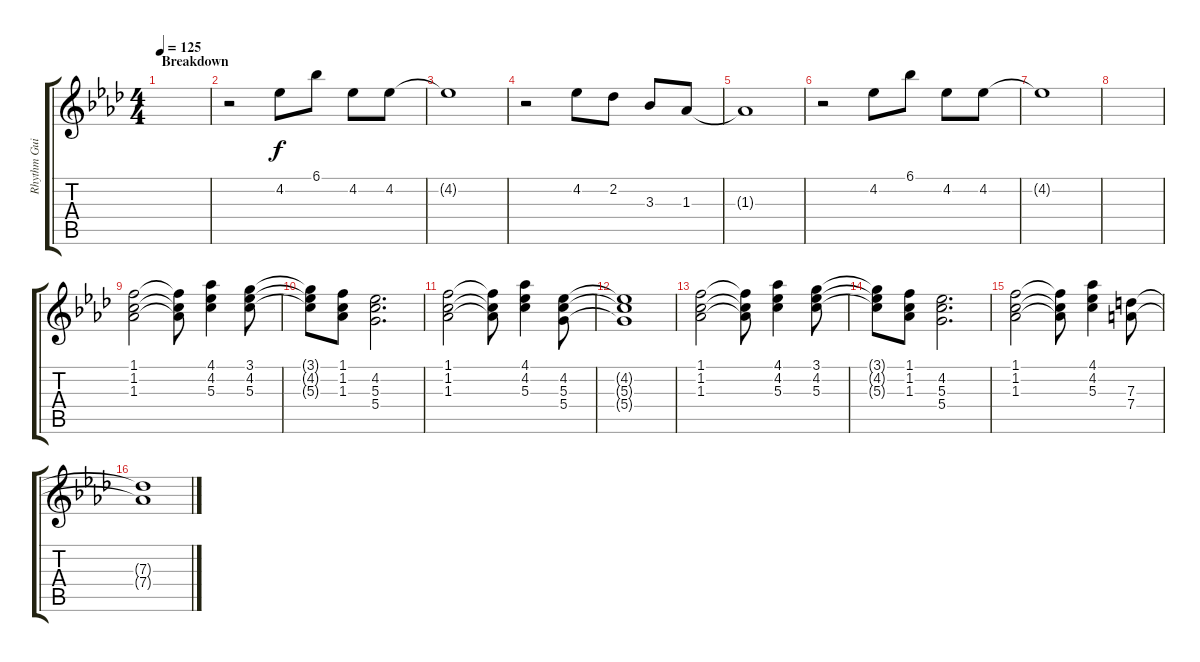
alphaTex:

\track ("Rhythm Guitar" "Rhythm Gui") {instrument distortionguitar}
\staff {score tabs}
\tuning (E4 B3 G3 D3 A2 D2) {hide}
\ts (4 4)
\section ("" "Breakdown")
\tempo 125
\clef g2
\ks fminor
|
r.2 4.2.8 6.1.8 4.2.8 4.2.8 |
4.2{t}.1{volume 0} |
r.2{volume 10} 4.2.8 2.2.8 3.3.8 1.3.8 |
1.3{t}.1{volume 0} |
r.2{volume 10} 4.2.8 6.1.8 4.2.8 4.2.8 |
4.2{t}.1{volume 0} |
|
(1.1 1.2 1.3).2 (1.1{t} 1.2{t} 1.3{t}).8 (4.1 4.2 5.3).4 (3.1 4.2 5.3).8 |
(3.1{t} 4.2{t} 5.3{t}).8 (1.1 1.2 1.3).8 (4.2 5.3 5.4).2{d} |
(1.1 1.2 1.3).2 (1.1{t} 1.2{t} 1.3{t}).8 (4.1 4.2 5.3).4 (4.2 5.3 5.4).8 |
(4.2{t} 5.3{t} 5.4{t}).1 |
(1.1 1.2 1.3).2 (1.1{t} 1.2{t} 1.3{t}).8 (4.1 4.2 5.3).4 (3.1 4.2 5.3).8 |
(3.1{t} 4.2{t} 5.3{t}).8 (1.1 1.2 1.3).8 (4.2 5.3 5.4).2{d} |
(1.1 1.2 1.3).2 (1.1{t} 1.2{t} 1.3{t}).8 (4.1 4.2 5.3).4 (7.3 7.4).8{volume 8} |
(7.3{t} 7.4{t}).1
